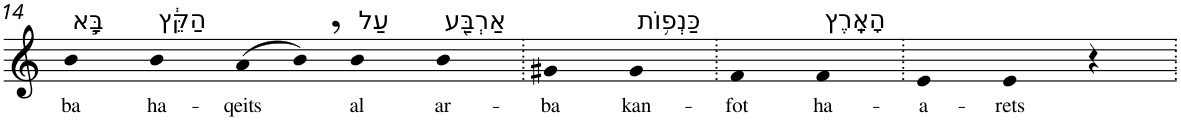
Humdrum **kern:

**kern	**text
*part1	*part1
*staff1	*staff1
*I"Piano	*
*I'Pno	*
!!LO:PB:g=z
*clefG2	*
*k[]	*
=14	=14
!LO:TX:a:t=בָּ֣א	!
!	!LO:LY:b
4b	ba
!LO:TX:a:t=הַקֵּ֔ץ	!
!	!LO:LY:b
4b	ha-
!	!LO:LY:b
(>8a	-qeits
8b,)	.
!LO:TX:a:t=עַל	!
!	!LO:LY:b
4b	al
!LO:TX:a:t=אַרְבַּ֖ע	!
!	!LO:LY:b
4b	ar-
=15.	=15.
!	!LO:LY:b
4g#X	-ba
!LO:TX:a:t=כַּנְפ֥וֹת	!
!	!LO:LY:b
4g#	kan-
=16.	=16.
!	!LO:LY:b
4f	-fot
!LO:TX:a:t=הָאָֽרֶץ	!
!	!LO:LY:b
4f	ha-
=17.	=17.
!	!LO:LY:b
4e	-a-
!	!LO:LY:b
4e	-rets
4r	.
=.	=.
*-	*-
